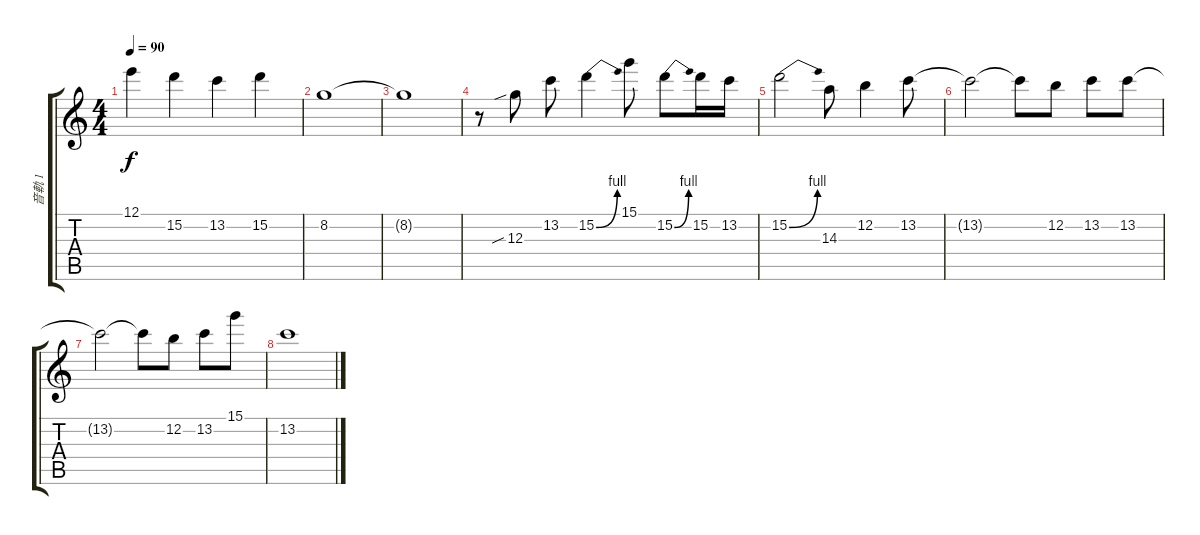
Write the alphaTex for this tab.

\track ("音軌 1" "音軌 1") {instrument electricguitarjazz}
\staff {score tabs}
\tuning (E4 B3 G3 D3 A2 E2) {hide}
\ts (4 4)
\tempo 90
\clef g2
\ks c
12.1.4{dy f} 15.2.4 13.2.4 15.2.4 |
8.2.1 |
8.2{t}.1 |
r.8 12.3{sib}.8 13.2.8 15.2{be (bend 0 0 60 4)}.4 15.1.8 15.2{be (bend 0 0 60 4)}.8 15.2.16 13.2.16 |
15.2{be (bend 0 0 60 4)}.2 14.3.8 12.2.4 13.2.8 |
13.2{t}.2 13.2{t}.8 12.2.8 13.2.8 13.2.8 |
13.2{t}.2 13.2{t}.8 12.2.8 13.2.8 15.1.8 |
13.2.1
